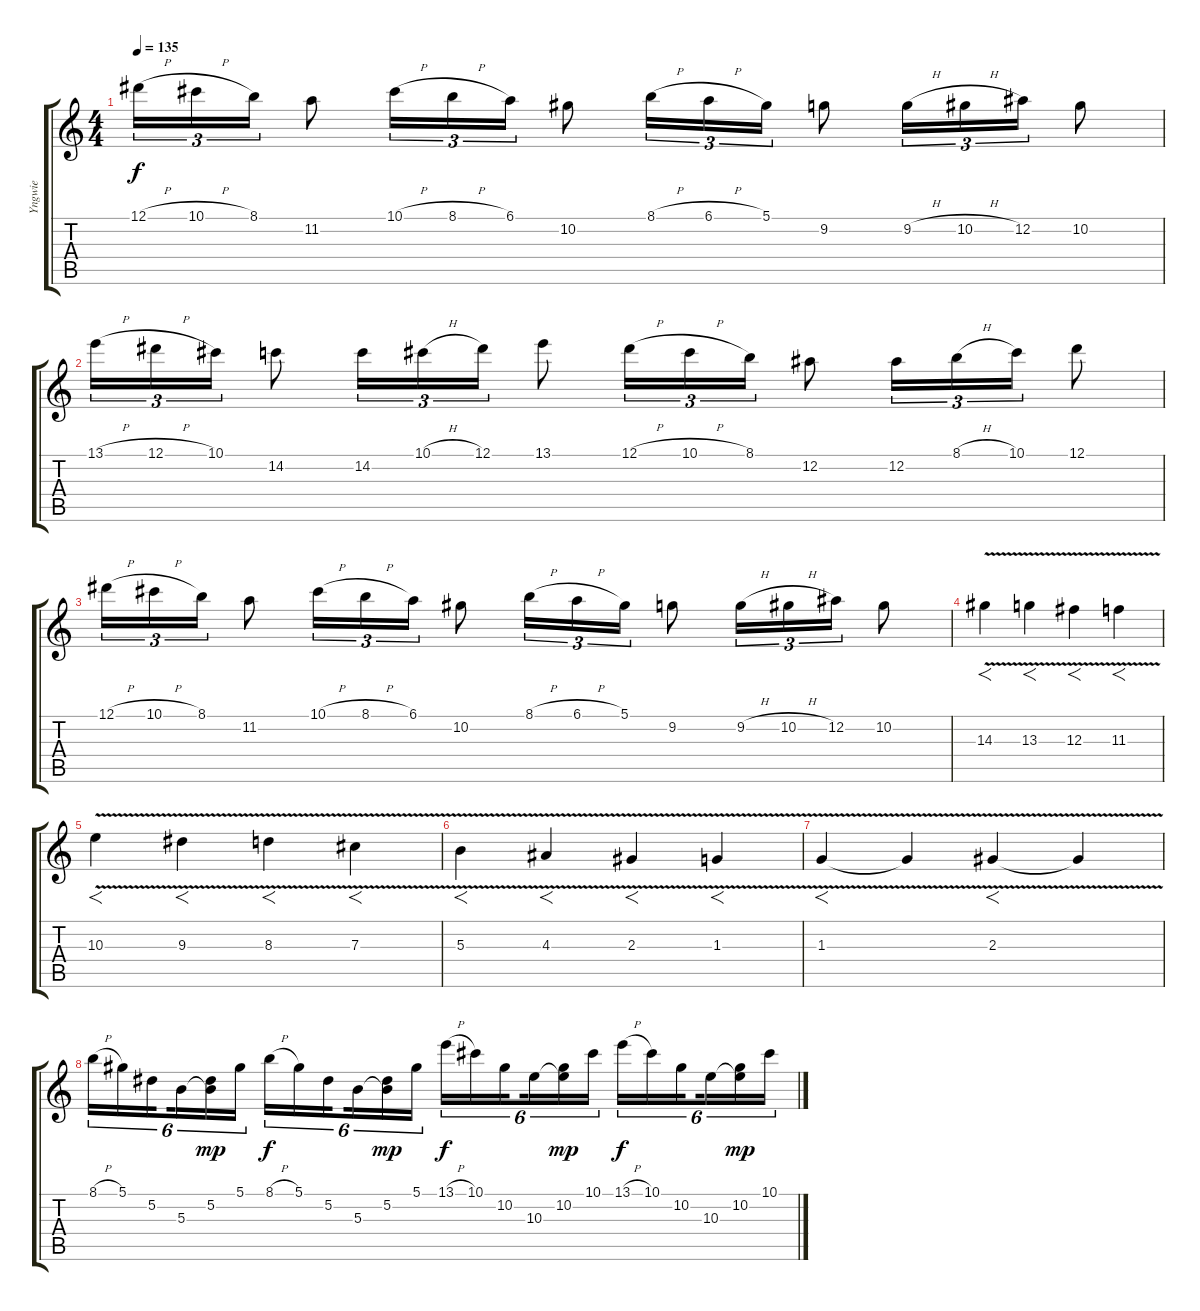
\track ("Yngwie" "Yngwie") {instrument overdrivenguitar}
\staff {score tabs}
\tuning (Eb4 Bb3 Gb3 Db3 Ab2 Eb2) {hide}
\ts (4 4)
\tempo 135
\clef g2
\ks c
12.1{h}.16{tu (3 2) dy f} 10.1{h}.16{tu (3 2)} 8.1.16{tu (3 2)} 11.2.8 10.1{h}.16{tu (3 2)} 8.1{h}.16{tu (3 2)} 6.1.16{tu (3 2)} 10.2.8 8.1{h}.16{tu (3 2)} 6.1{h}.16{tu (3 2)} 5.1.16{tu (3 2)} 9.2.8 9.2{h}.16{tu (3 2)} 10.2{h}.16{tu (3 2)} 12.2.16{tu (3 2)} 10.2.8 |
13.1{h}.16{tu (3 2)} 12.1{h}.16{tu (3 2)} 10.1.16{tu (3 2)} 14.2.8 14.2.16{tu (3 2)} 10.1{h}.16{tu (3 2)} 12.1.16{tu (3 2)} 13.1.8 12.1{h}.16{tu (3 2)} 10.1{h}.16{tu (3 2)} 8.1.16{tu (3 2)} 12.2.8 12.2.16{tu (3 2)} 8.1{h}.16{tu (3 2)} 10.1.16{tu (3 2)} 12.1.8 |
12.1{h}.16{tu (3 2)} 10.1{h}.16{tu (3 2)} 8.1.16{tu (3 2)} 11.2.8 10.1{h}.16{tu (3 2)} 8.1{h}.16{tu (3 2)} 6.1.16{tu (3 2)} 10.2.8 8.1{h}.16{tu (3 2)} 6.1{h}.16{tu (3 2)} 5.1.16{tu (3 2)} 9.2.8 9.2{h}.16{tu (3 2)} 10.2{h}.16{tu (3 2)} 12.2.16{tu (3 2)} 10.2.8 |
\section ("" "")
14.3{v}.4{f} 13.3{v}.4{f} 12.3{v}.4{f} 11.3{v}.4{f} |
10.3{v}.4{f} 9.3{v}.4{f} 8.3{v}.4{f} 7.3{v}.4{f} |
5.3{v}.4{f} 4.3{v}.4{f} 2.3{v}.4{f} 1.3{v}.4{f} |
1.3{v}.4{f} 1.3{t}.4 2.3{v}.4{f} 2.3{t}.4 |
\section ("" "")
8.1{h}.16{tu (6 4)} 5.1.16{tu (6 4)} 5.2.16{tu (6 4) beam splitsecondary} 5.3.16{tu (6 4)} (5.2 5.3{t}).16{tu (6 4) dy mp} 5.1.16{tu (6 4)} 8.1{h}.16{tu (6 4) dy f} 5.1.16{tu (6 4)} 5.2.16{tu (6 4) beam splitsecondary} 5.3.16{tu (6 4)} (5.2 5.3{t}).16{tu (6 4) dy mp} 5.1.16{tu (6 4)} 13.1{h}.16{tu (6 4) dy f} 10.1.16{tu (6 4)} 10.2.16{tu (6 4) beam splitsecondary} 10.3.16{tu (6 4)} (10.2 10.3{t}).16{tu (6 4) dy mp} 10.1.16{tu (6 4)} 13.1{h}.16{tu (6 4) dy f} 10.1.16{tu (6 4)} 10.2.16{tu (6 4) beam splitsecondary} 10.3.16{tu (6 4)} (10.2 10.3{t}).16{tu (6 4) dy mp} 10.1{ss}.16{tu (6 4)}
